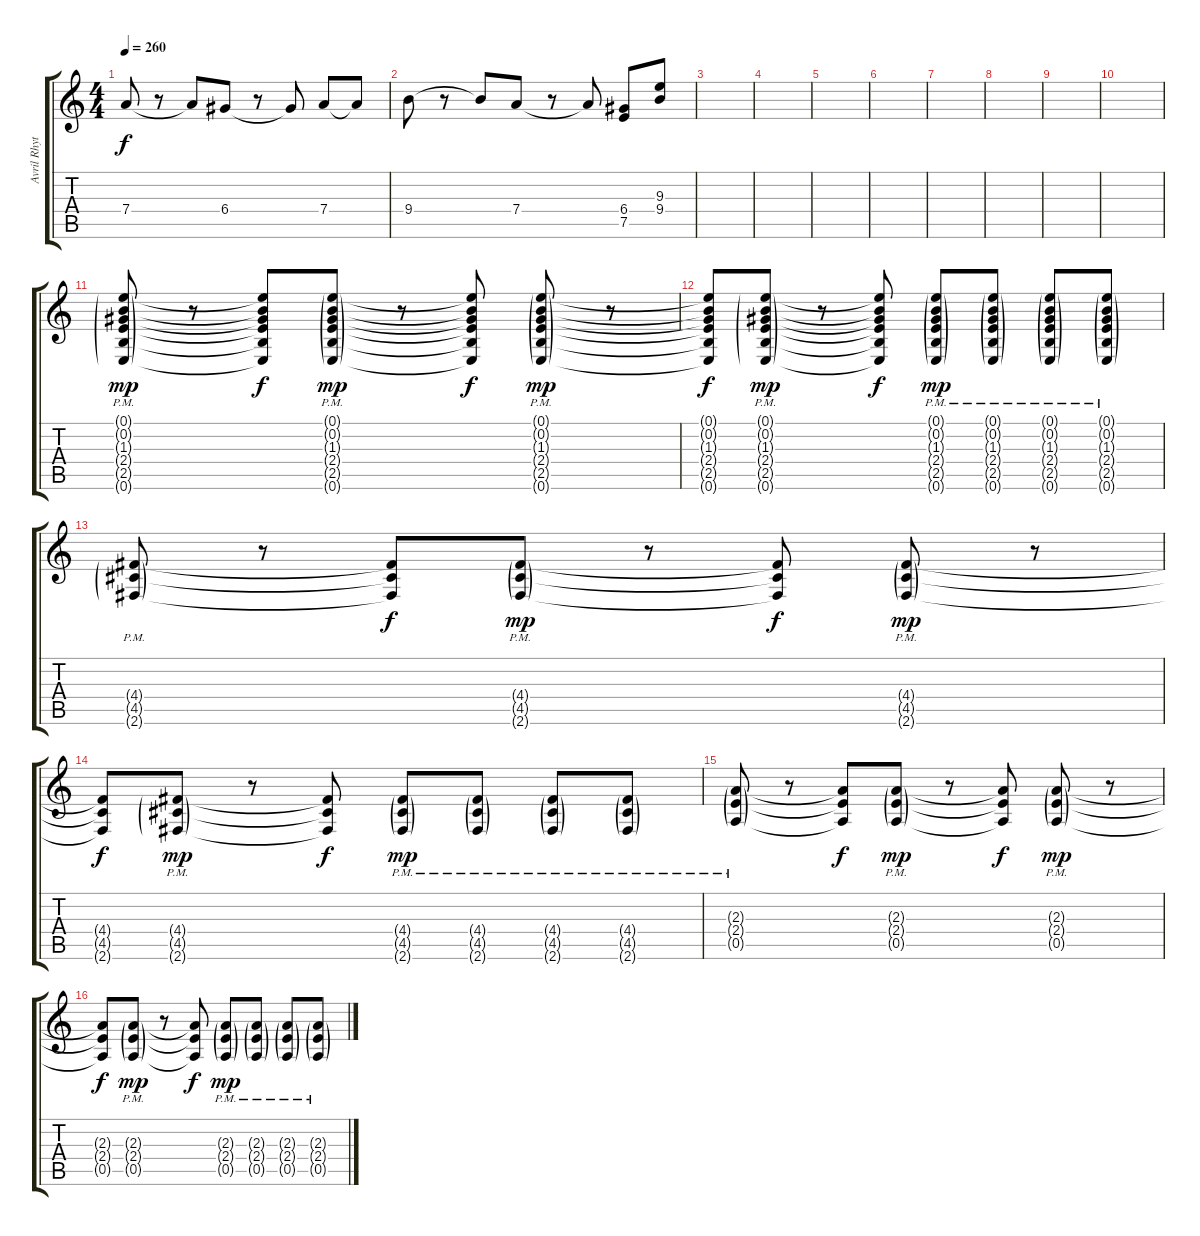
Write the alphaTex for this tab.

\track ("Avril Rhythm 2" "Avril Rhyt") {instrument distortionguitar}
\staff {score tabs}
\tuning (E4 B3 G3 D3 A2 E2) {hide}
\ts (4 4)
\tempo 260
\clef g2
\ks c
7.4.8{dy f} r.8 7.4{t}.8 6.4.8 r.8 6.4{t}.8 7.4.8 7.4{t}.8 |
9.4.8 r.8 9.4{t}.8 7.4.8 r.8 7.4{t}.8 (6.4 7.5).8 (9.3 9.4).8 |
|
|
|
|
|
|
|
|
(0.1{g pm} 0.2{g pm} 1.3{g pm} 2.4{g pm} 2.5{g pm} 0.6{g pm}).8{dy mp} r.8 (0.1{t} 0.2{t} 1.3{t} 2.4{t} 2.5{t} 0.6{t}).8{dy f} (0.1{g pm} 0.2{g pm} 1.3{g pm} 2.4{g pm} 2.5{g pm} 0.6{g pm}).8{dy mp} r.8 (0.1{t} 0.2{t} 1.3{t} 2.4{t} 2.5{t} 0.6{t}).8{dy f} (0.1{g pm} 0.2{g pm} 1.3{g pm} 2.4{g pm} 2.5{g pm} 0.6{g pm}).8{dy mp} r.8 |
(0.1{t} 0.2{t} 1.3{t} 2.4{t} 2.5{t} 0.6{t}).8{dy f} (0.1{g pm} 0.2{g pm} 1.3{g pm} 2.4{g pm} 2.5{g pm} 0.6{g pm}).8{dy mp} r.8 (0.1{t} 0.2{t} 1.3{t} 2.4{t} 2.5{t} 0.6{t}).8{dy f} (0.1{g pm} 0.2{g pm} 1.3{g pm} 2.4{g pm} 2.5{g pm} 0.6{g pm}).8{dy mp} (0.1{g pm} 0.2{g pm} 1.3{g pm} 2.4{g pm} 2.5{g pm} 0.6{g pm}).8 (0.1{g pm} 0.2{g pm} 1.3{g pm} 2.4{g pm} 2.5{g pm} 0.6{g pm}).8 (0.1{g pm} 0.2{g pm} 1.3{g pm} 2.4{g pm} 2.5{g pm} 0.6{g pm}).8 |
(4.4{g pm} 4.5{g pm} 2.6{g pm}).8 r.8 (4.4{t} 4.5{t} 2.6{t}).8{dy f} (4.4{g pm} 4.5{g pm} 2.6{g pm}).8{dy mp} r.8 (4.4{t} 4.5{t} 2.6{t}).8{dy f} (4.4{g pm} 4.5{g pm} 2.6{g pm}).8{dy mp} r.8 |
(4.4{t} 4.5{t} 2.6{t}).8{dy f} (4.4{g pm} 4.5{g pm} 2.6{g pm}).8{dy mp} r.8 (4.4{t} 4.5{t} 2.6{t}).8{dy f} (4.4{g pm} 4.5{g pm} 2.6{g pm}).8{dy mp} (4.4{g pm} 4.5{g pm} 2.6{g pm}).8 (4.4{g pm} 4.5{g pm} 2.6{g pm}).8 (4.4{g pm} 4.5{g pm} 2.6{g pm}).8 |
(2.3{g pm} 2.4{g pm} 0.5{g pm}).8 r.8 (2.3{t} 2.4{t} 0.5{t}).8{dy f} (2.3{g pm} 2.4{g pm} 0.5{g pm}).8{dy mp} r.8 (2.3{t} 2.4{t} 0.5{t}).8{dy f} (2.3{g pm} 2.4{g pm} 0.5{g pm}).8{dy mp} r.8 |
(2.3{t} 2.4{t} 0.5{t}).8{dy f} (2.3{g pm} 2.4{g pm} 0.5{g pm}).8{dy mp} r.8 (2.3{t} 2.4{t} 0.5{t}).8{dy f} (2.3{g pm} 2.4{g pm} 0.5{g pm}).8{dy mp} (2.3{g pm} 2.4{g pm} 0.5{g pm}).8 (2.3{g pm} 2.4{g pm} 0.5{g pm}).8 (2.3{g pm} 2.4{g pm} 0.5{g pm}).8
